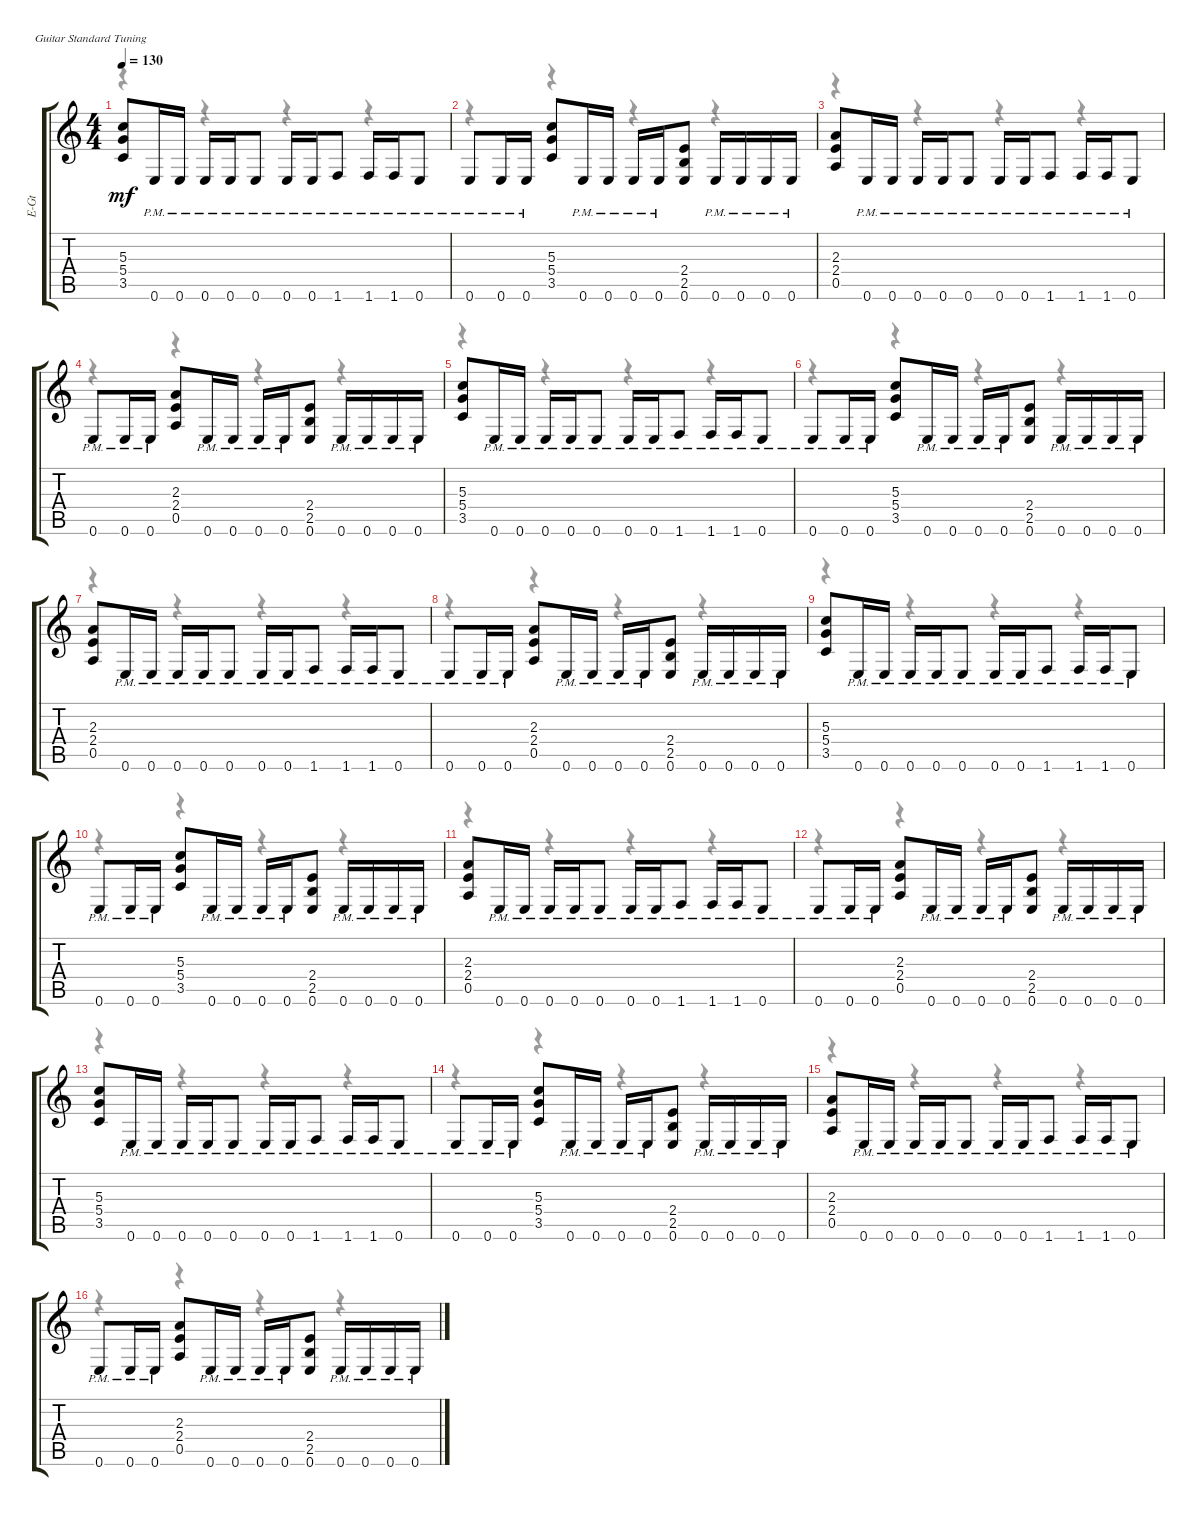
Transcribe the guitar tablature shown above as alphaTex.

\bracketExtendMode groupsimilarinstruments
\track ("James Hetfield (Rhythm)" "E-Gt") {instrument distortionguitar}
\staff {score tabs}
\tuning (E4 B3 G3 D3 A2 E2)
\voice
\ts (4 4)
\tempo 130
\clef g2
\ks c
(5.3 5.4 3.5).8{dy mf beam Up} 0.6{pm}.16{beam Up} 0.6{pm}.16{beam Up} 0.6{pm}.16{beam Up} 0.6{pm}.16{beam Up} 0.6{pm}.8{beam Up} 0.6{pm}.16{beam Up} 0.6{pm}.16{beam Up} 1.6{pm}.8{beam Up} 1.6{pm}.16{beam Up} 1.6{pm}.16{beam Up} 0.6{pm}.8{beam Up} |
0.6{pm}.8{beam Up} 0.6{pm}.16{beam Up} 0.6{pm}.16{beam Up} (5.3 5.4 3.5).8{beam Up} 0.6{pm}.16{beam Up} 0.6{pm}.16{beam Up} 0.6{pm}.16{beam Up} 0.6{pm}.16{beam Up} (2.4 2.5 0.6).8{beam Up} 0.6{pm}.16{beam Up} 0.6{pm}.16{beam Up} 0.6{pm}.16{beam Up} 0.6{pm}.16{beam Up} |
(2.3 2.4 0.5).8{beam Up} 0.6{pm}.16{beam Up} 0.6{pm}.16{beam Up} 0.6{pm}.16{beam Up} 0.6{pm}.16{beam Up} 0.6{pm}.8{beam Up} 0.6{pm}.16{beam Up} 0.6{pm}.16{beam Up} 1.6{pm}.8{beam Up} 1.6{pm}.16{beam Up} 1.6{pm}.16{beam Up} 0.6{pm}.8{beam Up} |
0.6{pm}.8{beam Up} 0.6{pm}.16{beam Up} 0.6{pm}.16{beam Up} (2.3 2.4 0.5).8{beam Up} 0.6{pm}.16{beam Up} 0.6{pm}.16{beam Up} 0.6{pm}.16{beam Up} 0.6{pm}.16{beam Up} (2.4 2.5 0.6).8{beam Up} 0.6{pm}.16{beam Up} 0.6{pm}.16{beam Up} 0.6{pm}.16{beam Up} 0.6{pm}.16{beam Up} |
(5.3 5.4 3.5).8{beam Up} 0.6{pm}.16{beam Up} 0.6{pm}.16{beam Up} 0.6{pm}.16{beam Up} 0.6{pm}.16{beam Up} 0.6{pm}.8{beam Up} 0.6{pm}.16{beam Up} 0.6{pm}.16{beam Up} 1.6{pm}.8{beam Up} 1.6{pm}.16{beam Up} 1.6{pm}.16{beam Up} 0.6{pm}.8{beam Up} |
0.6{pm}.8{beam Up} 0.6{pm}.16{beam Up} 0.6{pm}.16{beam Up} (5.3 5.4 3.5).8{beam Up} 0.6{pm}.16{beam Up} 0.6{pm}.16{beam Up} 0.6{pm}.16{beam Up} 0.6{pm}.16{beam Up} (2.4 2.5 0.6).8{beam Up} 0.6{pm}.16{beam Up} 0.6{pm}.16{beam Up} 0.6{pm}.16{beam Up} 0.6{pm}.16{beam Up} |
(2.3 2.4 0.5).8{beam Up} 0.6{pm}.16{beam Up} 0.6{pm}.16{beam Up} 0.6{pm}.16{beam Up} 0.6{pm}.16{beam Up} 0.6{pm}.8{beam Up} 0.6{pm}.16{beam Up} 0.6{pm}.16{beam Up} 1.6{pm}.8{beam Up} 1.6{pm}.16{beam Up} 1.6{pm}.16{beam Up} 0.6{pm}.8{beam Up} |
0.6{pm}.8{beam Up} 0.6{pm}.16{beam Up} 0.6{pm}.16{beam Up} (2.3 2.4 0.5).8{beam Up} 0.6{pm}.16{beam Up} 0.6{pm}.16{beam Up} 0.6{pm}.16{beam Up} 0.6{pm}.16{beam Up} (2.4 2.5 0.6).8{beam Up} 0.6{pm}.16{beam Up} 0.6{pm}.16{beam Up} 0.6{pm}.16{beam Up} 0.6{pm}.16{beam Up} |
(5.3 5.4 3.5).8{beam Up} 0.6{pm}.16{beam Up} 0.6{pm}.16{beam Up} 0.6{pm}.16{beam Up} 0.6{pm}.16{beam Up} 0.6{pm}.8{beam Up} 0.6{pm}.16{beam Up} 0.6{pm}.16{beam Up} 1.6{pm}.8{beam Up} 1.6{pm}.16{beam Up} 1.6{pm}.16{beam Up} 0.6{pm}.8{beam Up} |
0.6{pm}.8{beam Up} 0.6{pm}.16{beam Up} 0.6{pm}.16{beam Up} (5.3 5.4 3.5).8{beam Up} 0.6{pm}.16{beam Up} 0.6{pm}.16{beam Up} 0.6{pm}.16{beam Up} 0.6{pm}.16{beam Up} (2.4 2.5 0.6).8{beam Up} 0.6{pm}.16{beam Up} 0.6{pm}.16{beam Up} 0.6{pm}.16{beam Up} 0.6{pm}.16{beam Up} |
(2.3 2.4 0.5).8{beam Up} 0.6{pm}.16{beam Up} 0.6{pm}.16{beam Up} 0.6{pm}.16{beam Up} 0.6{pm}.16{beam Up} 0.6{pm}.8{beam Up} 0.6{pm}.16{beam Up} 0.6{pm}.16{beam Up} 1.6{pm}.8{beam Up} 1.6{pm}.16{beam Up} 1.6{pm}.16{beam Up} 0.6{pm}.8{beam Up} |
0.6{pm}.8{beam Up} 0.6{pm}.16{beam Up} 0.6{pm}.16{beam Up} (2.3 2.4 0.5).8{beam Up} 0.6{pm}.16{beam Up} 0.6{pm}.16{beam Up} 0.6{pm}.16{beam Up} 0.6{pm}.16{beam Up} (2.4 2.5 0.6).8{beam Up} 0.6{pm}.16{beam Up} 0.6{pm}.16{beam Up} 0.6{pm}.16{beam Up} 0.6{pm}.16{beam Up} |
(5.3 5.4 3.5).8{beam Up} 0.6{pm}.16{beam Up} 0.6{pm}.16{beam Up} 0.6{pm}.16{beam Up} 0.6{pm}.16{beam Up} 0.6{pm}.8{beam Up} 0.6{pm}.16{beam Up} 0.6{pm}.16{beam Up} 1.6{pm}.8{beam Up} 1.6{pm}.16{beam Up} 1.6{pm}.16{beam Up} 0.6{pm}.8{beam Up} |
0.6{pm}.8{beam Up} 0.6{pm}.16{beam Up} 0.6{pm}.16{beam Up} (5.3 5.4 3.5).8{beam Up} 0.6{pm}.16{beam Up} 0.6{pm}.16{beam Up} 0.6{pm}.16{beam Up} 0.6{pm}.16{beam Up} (2.4 2.5 0.6).8{beam Up} 0.6{pm}.16{beam Up} 0.6{pm}.16{beam Up} 0.6{pm}.16{beam Up} 0.6{pm}.16{beam Up} |
(2.3 2.4 0.5).8{beam Up} 0.6{pm}.16{beam Up} 0.6{pm}.16{beam Up} 0.6{pm}.16{beam Up} 0.6{pm}.16{beam Up} 0.6{pm}.8{beam Up} 0.6{pm}.16{beam Up} 0.6{pm}.16{beam Up} 1.6{pm}.8{beam Up} 1.6{pm}.16{beam Up} 1.6{pm}.16{beam Up} 0.6{pm}.8{beam Up} |
0.6{pm}.8{beam Up} 0.6{pm}.16{beam Up} 0.6{pm}.16{beam Up} (2.3 2.4 0.5).8{beam Up} 0.6{pm}.16{beam Up} 0.6{pm}.16{beam Up} 0.6{pm}.16{beam Up} 0.6{pm}.16{beam Up} (2.4 2.5 0.6).8{beam Up} 0.6{pm}.16{beam Up} 0.6{pm}.16{beam Up} 0.6{pm}.16{beam Up} 0.6{pm}.16{beam Up}
\voice
\clef g2
\ottava regular
\simile none
\ks c
r.4{dy mf beam Down} r.4{beam Down} r.4{beam Down} r.4{beam Down} |
r.4{beam Down} r.4{beam Down} r.4{beam Down} r.4{beam Down} |
r.4{beam Down} r.4{beam Down} r.4{beam Down} r.4{beam Down} |
r.4{beam Down} r.4{beam Down} r.4{beam Down} r.4{beam Down} |
r.4{beam Down} r.4{beam Down} r.4{beam Down} r.4{beam Down} |
r.4{beam Down} r.4{beam Down} r.4{beam Down} r.4{beam Down} |
r.4{beam Down} r.4{beam Down} r.4{beam Down} r.4{beam Down} |
r.4{beam Down} r.4{beam Down} r.4{beam Down} r.4{beam Down} |
r.4{beam Down} r.4{beam Down} r.4{beam Down} r.4{beam Down} |
r.4{beam Down} r.4{beam Down} r.4{beam Down} r.4{beam Down} |
r.4{beam Down} r.4{beam Down} r.4{beam Down} r.4{beam Down} |
r.4{beam Down} r.4{beam Down} r.4{beam Down} r.4{beam Down} |
r.4{beam Down} r.4{beam Down} r.4{beam Down} r.4{beam Down} |
r.4{beam Down} r.4{beam Down} r.4{beam Down} r.4{beam Down} |
r.4{beam Down} r.4{beam Down} r.4{beam Down} r.4{beam Down} |
r.4{beam Down} r.4{beam Down} r.4{beam Down} r.4{beam Down}
